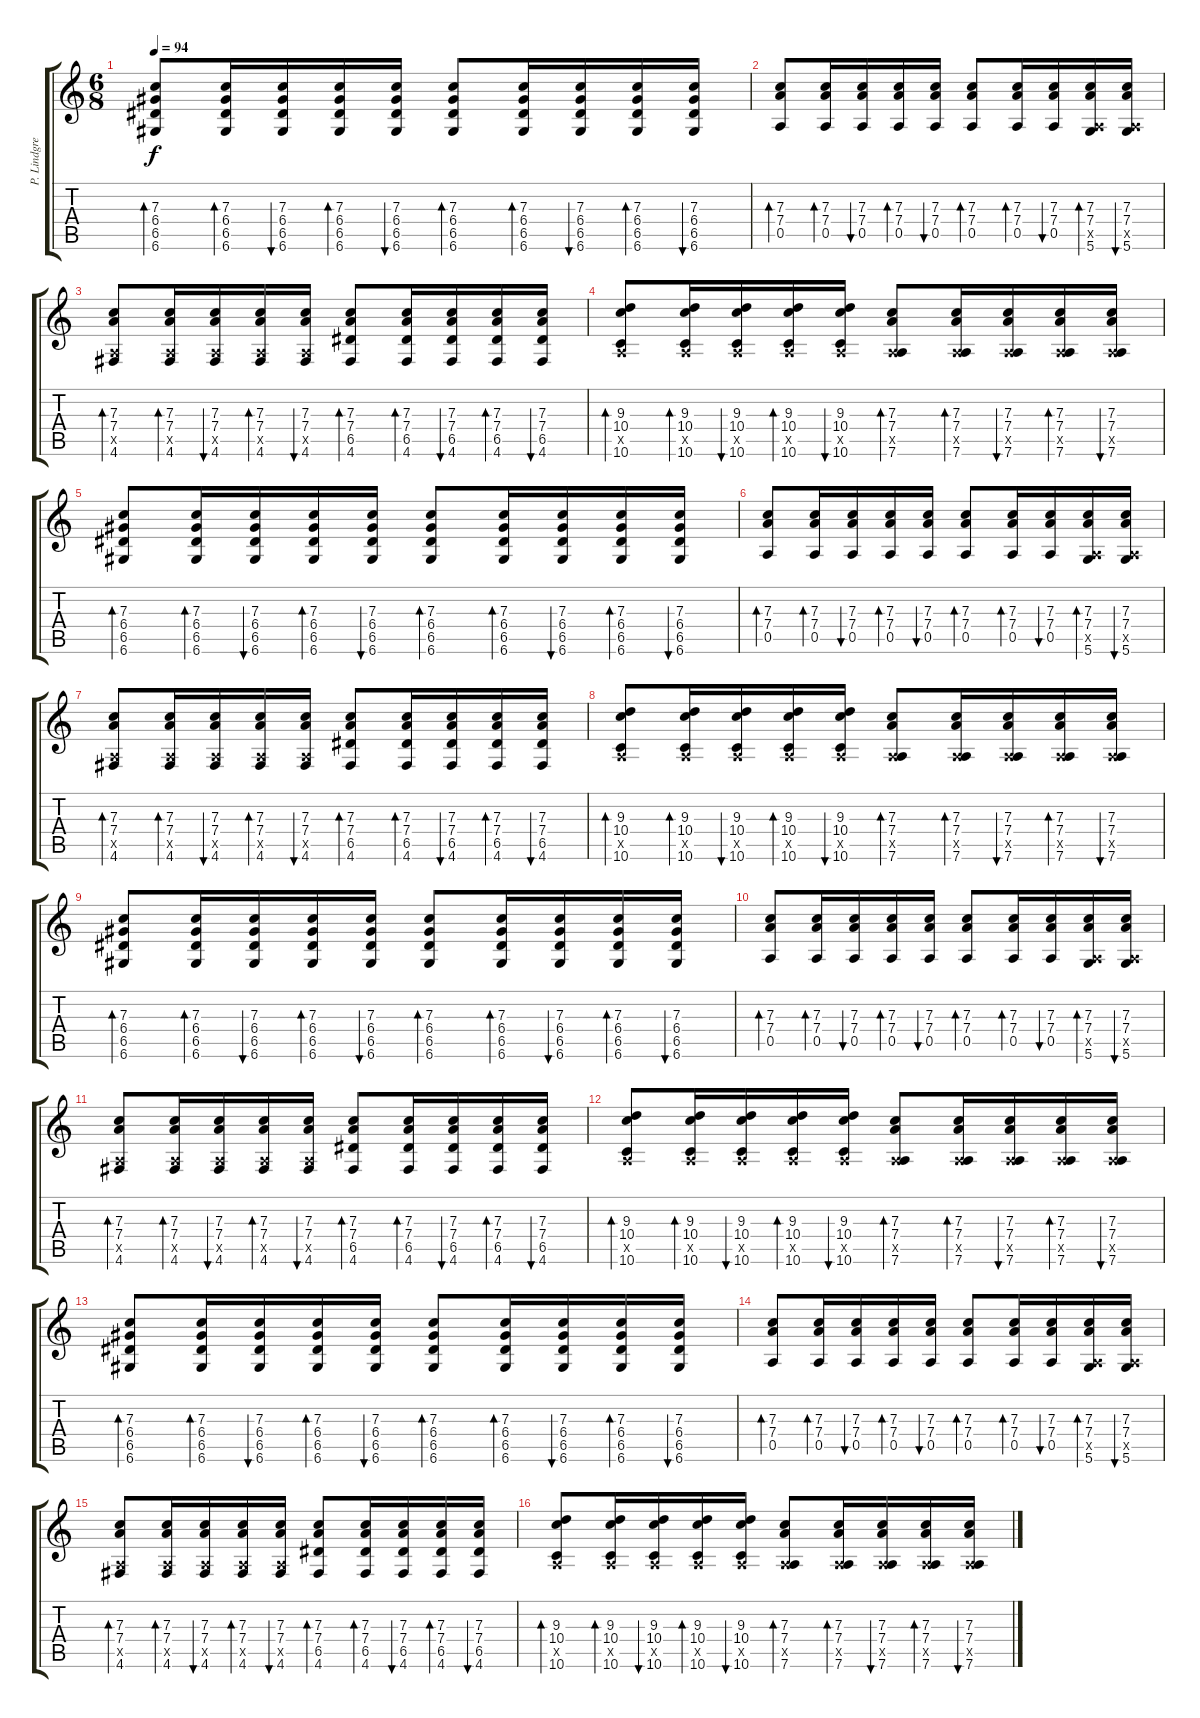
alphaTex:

\track ("P. Lindgren" "P. Lindgre") {instrument distortionguitar}
\staff {score tabs}
\tuning (E4 A3 F3 D3 A2 D2) {hide}
\ts (6 8)
\tempo 94
\clef g2
\ks c
(7.3 6.4 6.5 6.6).8{bd 30 dy f} (7.3 6.4 6.5 6.6).16{bd 30} (7.3 6.4 6.5 6.6).16{bu 60} (7.3 6.4 6.5 6.6).16{bd 30} (7.3 6.4 6.5 6.6).16{bu 60} (7.3 6.4 6.5 6.6).8{bd 30} (7.3 6.4 6.5 6.6).16{bd 30} (7.3 6.4 6.5 6.6).16{bu 60} (7.3 6.4 6.5 6.6).16{bd 30} (7.3 6.4 6.5 6.6).16{bu 60} |
(7.3 7.4 0.5).8{bd 30} (7.3 7.4 0.5).16{bd 30} (7.3 7.4 0.5).16{bu 30} (7.3 7.4 0.5).16{bd 30} (7.3 7.4 0.5).16{bu 30} (7.3 7.4 0.5).8{bd 30} (7.3 7.4 0.5).16{bd 30} (7.3 7.4 0.5).16{bu 30} (7.3 7.4 0.5{x} 5.6).16{bd 30} (7.3 7.4 0.5{x} 5.6).16{bu 30} |
(7.3 7.4 0.5{x} 4.6).8{bd 30} (7.3 7.4 0.5{x} 4.6).16{bd 30} (7.3 7.4 0.5{x} 4.6).16{bu 30} (7.3 7.4 0.5{x} 4.6).16{bd 30} (7.3 7.4 0.5{x} 4.6).16{bu 30} (7.3 7.4 6.5 4.6).8{bd 30} (7.3 7.4 6.5 4.6).16{bd 30} (7.3 7.4 6.5 4.6).16{bu 30} (7.3 7.4 6.5 4.6).16{bd 30} (7.3 7.4 6.5 4.6).16{bu 30} |
(9.3 10.4 0.5{x} 10.6).8{bd 30} (9.3 10.4 0.5{x} 10.6).16{bd 30} (9.3 10.4 0.5{x} 10.6).16{bu 30} (9.3 10.4 0.5{x} 10.6).16{bd 30} (9.3 10.4 0.5{x} 10.6).16{bu 30} (7.3 7.4 0.5{x} 7.6).8{bd 30} (7.3 7.4 0.5{x} 7.6).16{bd 30} (7.3 7.4 0.5{x} 7.6).16{bu 30} (7.3 7.4 0.5{x} 7.6).16{bd 30} (7.3 7.4 0.5{x} 7.6).16{bu 30} |
(7.3 6.4 6.5 6.6).8{bd 30} (7.3 6.4 6.5 6.6).16{bd 30} (7.3 6.4 6.5 6.6).16{bu 60} (7.3 6.4 6.5 6.6).16{bd 30} (7.3 6.4 6.5 6.6).16{bu 60} (7.3 6.4 6.5 6.6).8{bd 30} (7.3 6.4 6.5 6.6).16{bd 30} (7.3 6.4 6.5 6.6).16{bu 60} (7.3 6.4 6.5 6.6).16{bd 30} (7.3 6.4 6.5 6.6).16{bu 60} |
(7.3 7.4 0.5).8{bd 30} (7.3 7.4 0.5).16{bd 30} (7.3 7.4 0.5).16{bu 30} (7.3 7.4 0.5).16{bd 30} (7.3 7.4 0.5).16{bu 30} (7.3 7.4 0.5).8{bd 30} (7.3 7.4 0.5).16{bd 30} (7.3 7.4 0.5).16{bu 30} (7.3 7.4 0.5{x} 5.6).16{bd 30} (7.3 7.4 0.5{x} 5.6).16{bu 30} |
(7.3 7.4 0.5{x} 4.6).8{bd 30} (7.3 7.4 0.5{x} 4.6).16{bd 30} (7.3 7.4 0.5{x} 4.6).16{bu 30} (7.3 7.4 0.5{x} 4.6).16{bd 30} (7.3 7.4 0.5{x} 4.6).16{bu 30} (7.3 7.4 6.5 4.6).8{bd 30} (7.3 7.4 6.5 4.6).16{bd 30} (7.3 7.4 6.5 4.6).16{bu 30} (7.3 7.4 6.5 4.6).16{bd 30} (7.3 7.4 6.5 4.6).16{bu 30} |
(9.3 10.4 0.5{x} 10.6).8{bd 30} (9.3 10.4 0.5{x} 10.6).16{bd 30} (9.3 10.4 0.5{x} 10.6).16{bu 30} (9.3 10.4 0.5{x} 10.6).16{bd 30} (9.3 10.4 0.5{x} 10.6).16{bu 30} (7.3 7.4 0.5{x} 7.6).8{bd 30} (7.3 7.4 0.5{x} 7.6).16{bd 30} (7.3 7.4 0.5{x} 7.6).16{bu 30} (7.3 7.4 0.5{x} 7.6).16{bd 30} (7.3 7.4 0.5{x} 7.6).16{bu 30} |
(7.3 6.4 6.5 6.6).8{bd 30} (7.3 6.4 6.5 6.6).16{bd 30} (7.3 6.4 6.5 6.6).16{bu 60} (7.3 6.4 6.5 6.6).16{bd 30} (7.3 6.4 6.5 6.6).16{bu 60} (7.3 6.4 6.5 6.6).8{bd 30} (7.3 6.4 6.5 6.6).16{bd 30} (7.3 6.4 6.5 6.6).16{bu 60} (7.3 6.4 6.5 6.6).16{bd 30} (7.3 6.4 6.5 6.6).16{bu 60} |
(7.3 7.4 0.5).8{bd 30} (7.3 7.4 0.5).16{bd 30} (7.3 7.4 0.5).16{bu 30} (7.3 7.4 0.5).16{bd 30} (7.3 7.4 0.5).16{bu 30} (7.3 7.4 0.5).8{bd 30} (7.3 7.4 0.5).16{bd 30} (7.3 7.4 0.5).16{bu 30} (7.3 7.4 0.5{x} 5.6).16{bd 30} (7.3 7.4 0.5{x} 5.6).16{bu 30} |
(7.3 7.4 0.5{x} 4.6).8{bd 30} (7.3 7.4 0.5{x} 4.6).16{bd 30} (7.3 7.4 0.5{x} 4.6).16{bu 30} (7.3 7.4 0.5{x} 4.6).16{bd 30} (7.3 7.4 0.5{x} 4.6).16{bu 30} (7.3 7.4 6.5 4.6).8{bd 30} (7.3 7.4 6.5 4.6).16{bd 30} (7.3 7.4 6.5 4.6).16{bu 30} (7.3 7.4 6.5 4.6).16{bd 30} (7.3 7.4 6.5 4.6).16{bu 30} |
(9.3 10.4 0.5{x} 10.6).8{bd 30} (9.3 10.4 0.5{x} 10.6).16{bd 30} (9.3 10.4 0.5{x} 10.6).16{bu 30} (9.3 10.4 0.5{x} 10.6).16{bd 30} (9.3 10.4 0.5{x} 10.6).16{bu 30} (7.3 7.4 0.5{x} 7.6).8{bd 30} (7.3 7.4 0.5{x} 7.6).16{bd 30} (7.3 7.4 0.5{x} 7.6).16{bu 30} (7.3 7.4 0.5{x} 7.6).16{bd 30} (7.3 7.4 0.5{x} 7.6).16{bu 30} |
(7.3 6.4 6.5 6.6).8{bd 30} (7.3 6.4 6.5 6.6).16{bd 30} (7.3 6.4 6.5 6.6).16{bu 60} (7.3 6.4 6.5 6.6).16{bd 30} (7.3 6.4 6.5 6.6).16{bu 60} (7.3 6.4 6.5 6.6).8{bd 30} (7.3 6.4 6.5 6.6).16{bd 30} (7.3 6.4 6.5 6.6).16{bu 60} (7.3 6.4 6.5 6.6).16{bd 30} (7.3 6.4 6.5 6.6).16{bu 60} |
(7.3 7.4 0.5).8{bd 30} (7.3 7.4 0.5).16{bd 30} (7.3 7.4 0.5).16{bu 30} (7.3 7.4 0.5).16{bd 30} (7.3 7.4 0.5).16{bu 30} (7.3 7.4 0.5).8{bd 30} (7.3 7.4 0.5).16{bd 30} (7.3 7.4 0.5).16{bu 30} (7.3 7.4 0.5{x} 5.6).16{bd 30} (7.3 7.4 0.5{x} 5.6).16{bu 30} |
(7.3 7.4 0.5{x} 4.6).8{bd 30} (7.3 7.4 0.5{x} 4.6).16{bd 30} (7.3 7.4 0.5{x} 4.6).16{bu 30} (7.3 7.4 0.5{x} 4.6).16{bd 30} (7.3 7.4 0.5{x} 4.6).16{bu 30} (7.3 7.4 6.5 4.6).8{bd 30} (7.3 7.4 6.5 4.6).16{bd 30} (7.3 7.4 6.5 4.6).16{bu 30} (7.3 7.4 6.5 4.6).16{bd 30} (7.3 7.4 6.5 4.6).16{bu 30} |
(9.3 10.4 0.5{x} 10.6).8{bd 30} (9.3 10.4 0.5{x} 10.6).16{bd 30} (9.3 10.4 0.5{x} 10.6).16{bu 30} (9.3 10.4 0.5{x} 10.6).16{bd 30} (9.3 10.4 0.5{x} 10.6).16{bu 30} (7.3 7.4 0.5{x} 7.6).8{bd 30} (7.3 7.4 0.5{x} 7.6).16{bd 30} (7.3 7.4 0.5{x} 7.6).16{bu 30} (7.3 7.4 0.5{x} 7.6).16{bd 30} (7.3 7.4 0.5{x} 7.6).16{bu 30}
